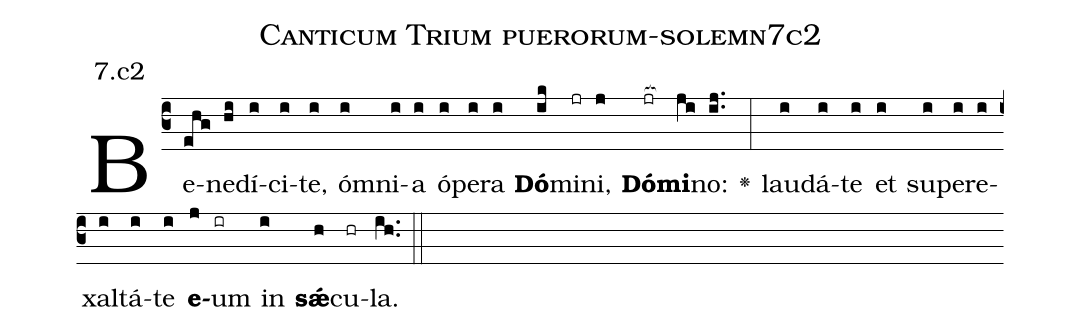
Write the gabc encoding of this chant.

name: Canticum Trium puerorum-solemn7c2;
annotation: 7.c2;
%%
(c3)Be(ehg)ne(hi)dí(i)ci(i)te,(i) óm(i)ni(i)a(i) ó(i)pe(i)ra(i) <b>Dó</b>(ik)mi(jr)ni,(j) <b>Dó</b>(jr[ocb:1{])<b>mi</b>(ji[ocb:0}])no:(ij..) <v>\greheightstar</v>(:) lau(i)dá(i)te(i) et(i) su(i)pe(i)re(i)xal(i)tá(i)te(i) <b>e</b>(j)um(ir) in(i) <b>sǽ</b>(h)cu(hr)la.(ih..) (::)


%E(i) u(i) o(j) u(i) a(h) e.(ih..) (::)
